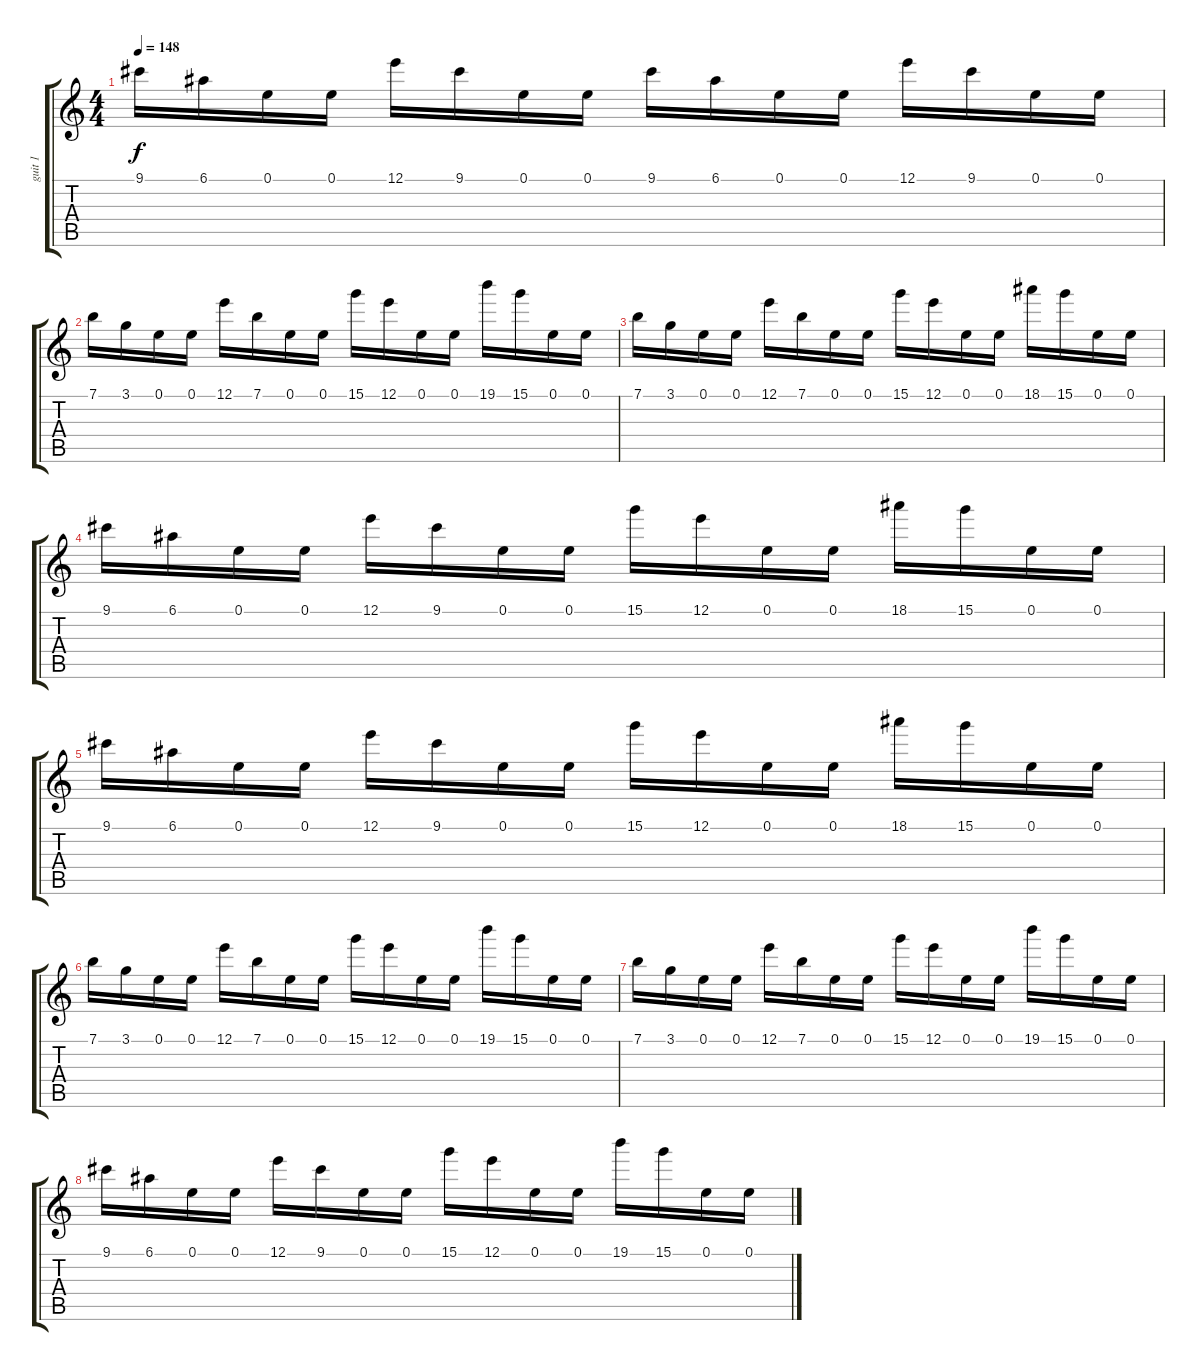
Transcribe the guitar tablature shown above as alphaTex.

\track ("guit 1" "guit 1") {instrument distortionguitar}
\staff {score tabs}
\tuning (E4 B3 G3 D3 A2 E2) {hide}
\ts (4 4)
\tempo 148
\clef g2
\ks c
9.1.16{dy f} 6.1.16 0.1.16 0.1.16 12.1.16 9.1.16 0.1.16 0.1.16 9.1.16 6.1.16 0.1.16 0.1.16 12.1.16 9.1.16 0.1.16 0.1.16 |
7.1.16 3.1.16 0.1.16 0.1.16 12.1.16 7.1.16 0.1.16 0.1.16 15.1.16 12.1.16 0.1.16 0.1.16 19.1.16 15.1.16 0.1.16 0.1.16 |
7.1.16 3.1.16 0.1.16 0.1.16 12.1.16 7.1.16 0.1.16 0.1.16 15.1.16 12.1.16 0.1.16 0.1.16 18.1.16 15.1.16 0.1.16 0.1.16 |
9.1.16 6.1.16 0.1.16 0.1.16 12.1.16 9.1.16 0.1.16 0.1.16 15.1.16 12.1.16 0.1.16 0.1.16 18.1.16 15.1.16 0.1.16 0.1.16 |
9.1.16 6.1.16 0.1.16 0.1.16 12.1.16 9.1.16 0.1.16 0.1.16 15.1.16 12.1.16 0.1.16 0.1.16 18.1.16 15.1.16 0.1.16 0.1.16 |
7.1.16 3.1.16 0.1.16 0.1.16 12.1.16 7.1.16 0.1.16 0.1.16 15.1.16 12.1.16 0.1.16 0.1.16 19.1.16 15.1.16 0.1.16 0.1.16 |
7.1.16 3.1.16 0.1.16 0.1.16 12.1.16 7.1.16 0.1.16 0.1.16 15.1.16 12.1.16 0.1.16 0.1.16 19.1.16 15.1.16 0.1.16 0.1.16 |
9.1.16 6.1.16 0.1.16 0.1.16 12.1.16 9.1.16 0.1.16 0.1.16 15.1.16 12.1.16 0.1.16 0.1.16 19.1.16 15.1.16 0.1.16 0.1.16
